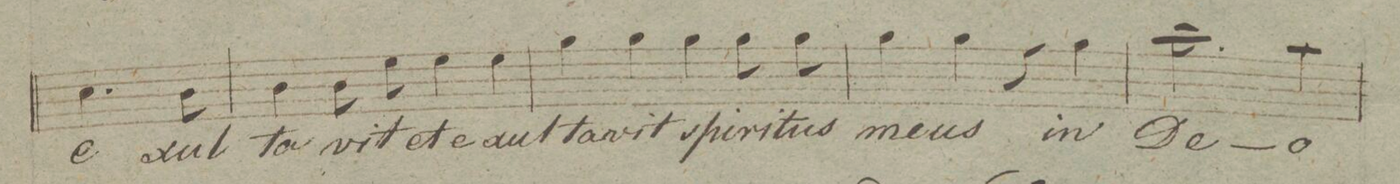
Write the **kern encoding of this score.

**kern	**text	**dynam
*I"Canto.	*	*
*clefC1	*	*
*k[]	*	*
*met(c|)	*	*
*M2/2	*	*
4.a\	e-	.
8g\	-xul-	.
=13	=13	=13
4g\	-ta-	.
8g\	-vit	.
8cc\	et	.
4cc\	e-	.
4cc\	-xul-	.
=14	=14	=14
4ee\	-ta-	.
4ee\	-vit	.
4ee\	spi-	.
8ee\	-ri-	.
8ee\	-tus	.
=15	=15	=15
4ee\	me-	.
4ee\	-us	.
4r	.	.
4ee\	in	.
=16	=16	=16
2.ff\	De-	.
4ff\	-o	.
=17	=17	=17
1ryy	.	.
=18	=18	=18
*-	*-	*-
